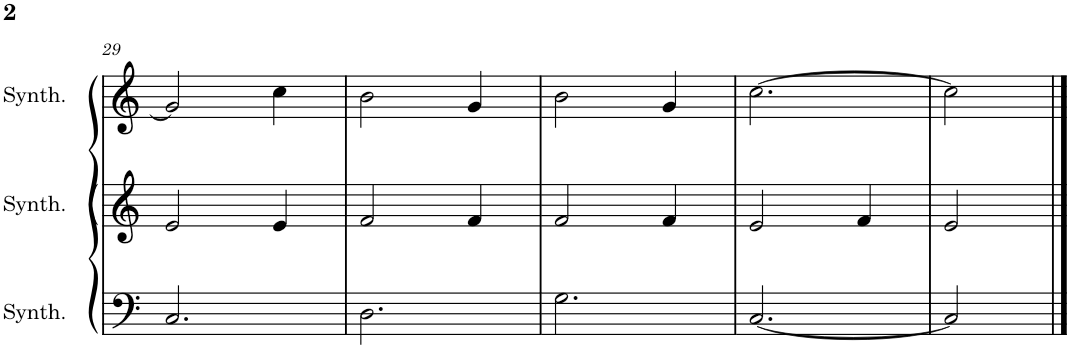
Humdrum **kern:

**kern	**kern	**kern
*part3	*part2	*part1
*staff3	*staff2	*staff1
*I"Square Synthesizer	*I"Square Synthesizer	*I"Square Synthesizer
*I'Synth.	*I'Synth.	*I'Synth.
!!LO:PB:g=z
*clefF4	*clefG2	*clefG2
*k[]	*k[]	*k[]
*M3/4	*M3/4	*M3/4
=29	=29	=29
2.C/	2e/	2g/]
.	4e/	4cc\
=30	=30	=30
2.D\	2f/	2b\
.	4f/	4g/
=31	=31	=31
2.G\	2f/	2b\
.	4f/	4g/
=32	=32	=32
[2.C/	2e/	[2.cc\
.	4f/	.
=33	=33	=33
2C/]	2e/	2cc\]
==	==	==
*-	*-	*-
